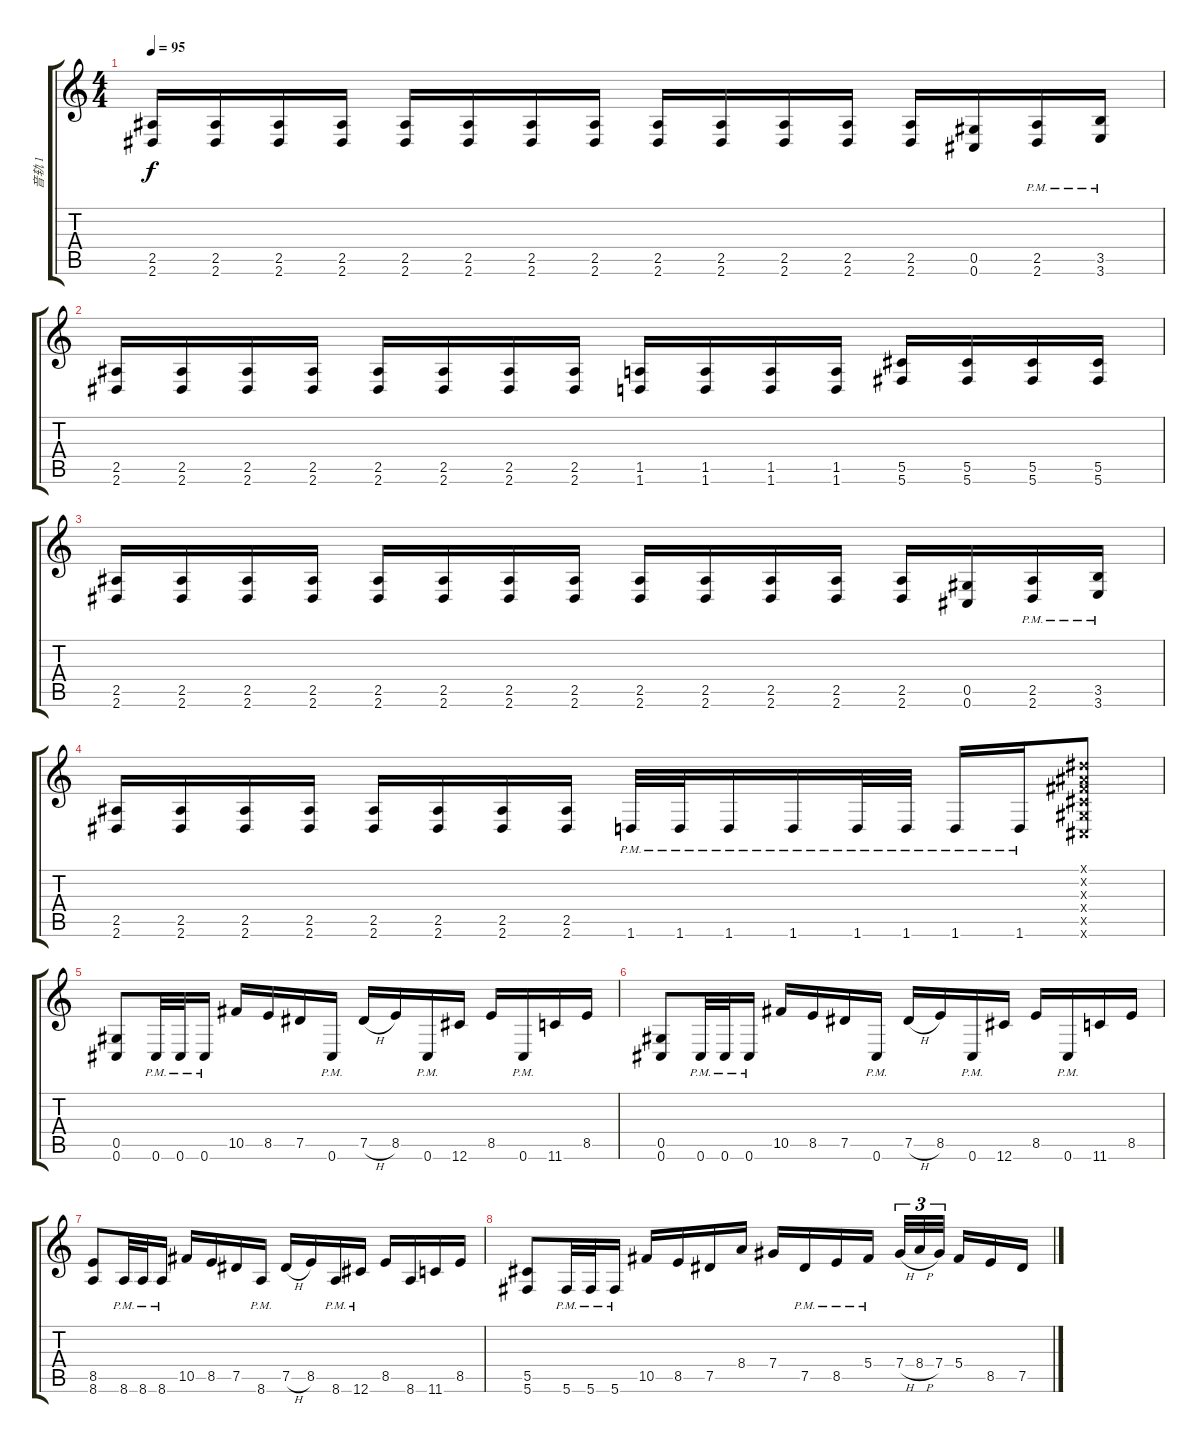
\track ("音轨 1" "音轨 1") {instrument distortionguitar}
\staff {score tabs}
\tuning (Eb4 Bb3 Gb3 Db3 Ab2 Db2) {hide}
\ts (4 4)
\tempo 95
\clef g2
\ks c
(2.5 2.6).16{dy f} (2.5 2.6).16 (2.5 2.6).16 (2.5 2.6).16 (2.5 2.6).16 (2.5 2.6).16 (2.5 2.6).16 (2.5 2.6).16 (2.5 2.6).16 (2.5 2.6).16 (2.5 2.6).16 (2.5 2.6).16 (2.5 2.6).16 (0.5 0.6).16 (2.5{pm} 2.6{pm}).16 (3.5{pm} 3.6{pm}).16 |
(2.5 2.6).16 (2.5 2.6).16 (2.5 2.6).16 (2.5 2.6).16 (2.5 2.6).16 (2.5 2.6).16 (2.5 2.6).16 (2.5 2.6).16 (1.5 1.6).16 (1.5 1.6).16 (1.5 1.6).16 (1.5 1.6).16 (5.5 5.6).16 (5.5 5.6).16 (5.5 5.6).16 (5.5 5.6).16 |
(2.5 2.6).16 (2.5 2.6).16 (2.5 2.6).16 (2.5 2.6).16 (2.5 2.6).16 (2.5 2.6).16 (2.5 2.6).16 (2.5 2.6).16 (2.5 2.6).16 (2.5 2.6).16 (2.5 2.6).16 (2.5 2.6).16 (2.5 2.6).16 (0.5 0.6).16 (2.5{pm} 2.6{pm}).16 (3.5{pm} 3.6{pm}).16 |
(2.5 2.6).16 (2.5 2.6).16 (2.5 2.6).16 (2.5 2.6).16 (2.5 2.6).16 (2.5 2.6).16 (2.5 2.6).16 (2.5 2.6).16 1.6{pm}.32 1.6{pm}.32 1.6{pm}.16 1.6{pm}.16 1.6{pm}.32 1.6{pm}.32 1.6{pm}.16 1.6{pm}.16 (0.1{x} 0.2{x} 0.3{x} 0.4{x} 0.5{x} 0.6{x}).8 |
(0.5 0.6).8 0.6{pm}.32 0.6{pm}.32 0.6{pm}.16 10.5.16 8.5.16 7.5.16 0.6{pm}.16 7.5{h}.16 8.5.16 0.6{pm}.16 12.6.16 8.5.16 0.6{pm}.16 11.6.16 8.5.16 |
(0.5 0.6).8 0.6{pm}.32 0.6{pm}.32 0.6{pm}.16 10.5.16 8.5.16 7.5.16 0.6{pm}.16 7.5{h}.16 8.5.16 0.6{pm}.16 12.6.16 8.5.16 0.6{pm}.16 11.6.16 8.5.16 |
(8.5 8.6).8 8.6{pm}.32 8.6{pm}.32 8.6{pm}.16 10.5.16 8.5.16 7.5.16 8.6{pm}.16 7.5{h}.16 8.5.16 8.6{pm}.16 12.6{pm}.16 8.5.16 8.6.16 11.6.16 8.5.16 |
(5.5 5.6).8 5.6{pm}.32 5.6{pm}.32 5.6{pm}.16 10.5.16 8.5.16 7.5.16 8.4.16 7.4.16 7.5{pm}.16 8.5{pm}.16 5.4{pm}.16 7.4{h}.32{tu (3 2)} 8.4{h}.32{tu (3 2)} 7.4.32{tu (3 2) beam splitsecondary} 5.4.16 8.5.16 7.5.16
